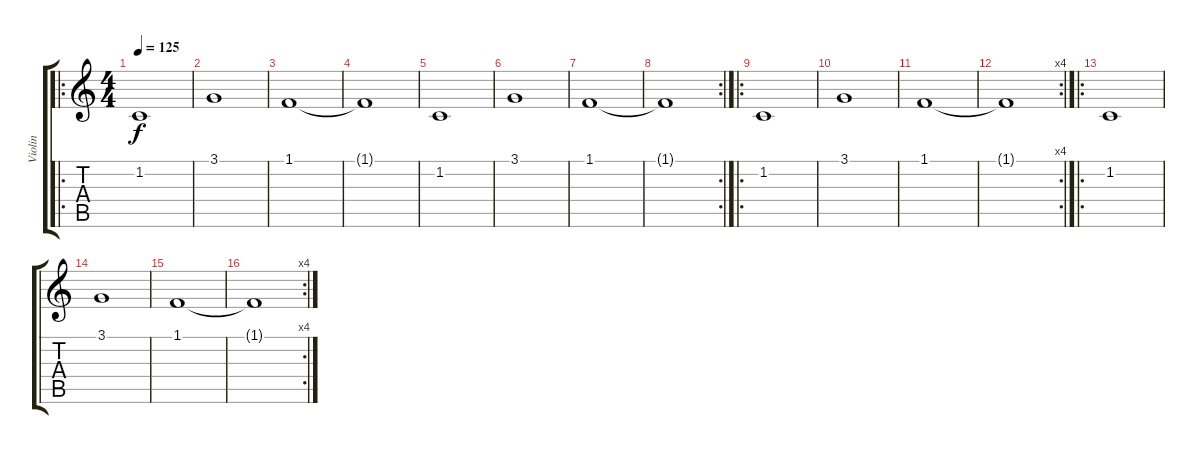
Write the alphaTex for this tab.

\track ("Violin" "Violin") {instrument violin}
\staff {score tabs}
\tuning (E4 B3 G3 D3 A2 E2) {hide}
\ro
\ts (4 4)
\tempo 125
\clef g2
\ks aminor
1.2.1{dy f} |
3.1.1 |
1.1.1 |
1.1{t}.1 |
1.2.1 |
3.1.1 |
1.1.1 |
\rc 2
1.1{t}.1 |
\ro
1.2.1 |
3.1.1 |
1.1.1 |
\rc 4
1.1{t}.1 |
\ro
1.2.1 |
3.1.1 |
1.1.1 |
\rc 4
1.1{t}.1
